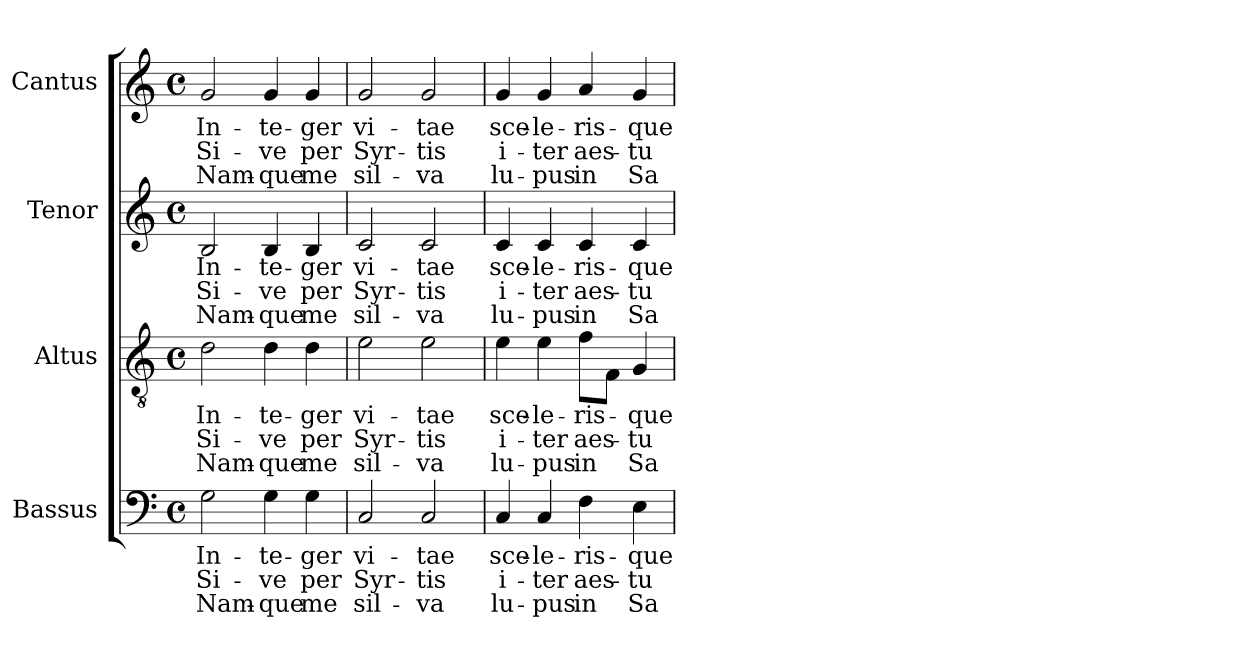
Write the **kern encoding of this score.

**kern	**text	**text	**text	**kern	**text	**text	**text	**kern	**text	**text	**text	**kern	**text	**text	**text
*part4	*part4	*part4	*part4	*part3	*part3	*part3	*part3	*part2	*part2	*part2	*part2	*part1	*part1	*part1	*part1
*staff4	*staff4	*staff4	*staff4	*staff3	*staff3	*staff3	*staff3	*staff2	*staff2	*staff2	*staff2	*staff1	*staff1	*staff1	*staff1
*I"Bassus	*	*	*	*I"Altus	*	*	*	*I"Tenor	*	*	*	*I"Cantus	*	*	*
*I'B.	*	*	*	*I'T.	*	*	*	*	*	*	*	*I'S.	*	*	*
!!LO:PB:g=z
*clefF4	*	*	*	*clefGv2	*	*	*	*clefG2	*	*	*	*clefG2	*	*	*
*	*	*	*	*ITrd7c12	*	*	*	*	*	*	*	*	*	*	*
*k[]	*	*	*	*k[]	*	*	*	*k[]	*	*	*	*k[]	*	*	*
*C:	*	*	*	*C:	*	*	*	*C:	*	*	*	*C:	*	*	*
*M4/4	*	*	*	*M4/4	*	*	*	*M4/4	*	*	*	*M4/4	*	*	*
*met(c)	*	*	*	*met(c)	*	*	*	*met(c)	*	*	*	*met(c)	*	*	*
=1	=1	=1	=1	=1	=1	=1	=1	=1	=1	=1	=1	=1	=1	=1	=1
!	!LO:LY:b:color=#000000	!LO:LY:b:color=#000000	!LO:LY:b:color=#000000	!	!	!	!	!	!	!	!	!	!	!	!
!	!	!	!	!	!LO:LY:b:color=#000000	!LO:LY:b:color=#000000	!LO:LY:b:color=#000000	!	!	!	!	!	!	!	!
!	!	!	!	!	!	!	!	!	!LO:LY:b:color=#000000	!LO:LY:b:color=#000000	!LO:LY:b:color=#000000	!	!	!	!
!	!	!	!	!	!	!	!	!	!	!	!	!	!LO:LY:b:color=#000000	!LO:LY:b:color=#000000	!LO:LY:b:color=#000000
2Gi\	In-	Si-	Nam-	2Di\	In-	Si-	Nam-	2Bi/	In-	Si-	Nam-	2gi/	In-	Si-	Nam-
!	!LO:LY:b:color=#000000	!LO:LY:b:color=#000000	!LO:LY:b:color=#000000	!	!	!	!	!	!	!	!	!	!	!	!
!	!	!	!	!	!LO:LY:b:color=#000000	!LO:LY:b:color=#000000	!LO:LY:b:color=#000000	!	!	!	!	!	!	!	!
!	!	!	!	!	!	!	!	!	!LO:LY:b:color=#000000	!LO:LY:b:color=#000000	!LO:LY:b:color=#000000	!	!	!	!
!	!	!	!	!	!	!	!	!	!	!	!	!	!LO:LY:b:color=#000000	!LO:LY:b:color=#000000	!LO:LY:b:color=#000000
4Gi\	-te-	-ve	-que	4Di\	-te-	-ve	-que	4Bi/	-te-	-ve	-que	4gi/	-te-	-ve	-que
!	!LO:LY:b:color=#000000	!LO:LY:b:color=#000000	!LO:LY:b:color=#000000	!	!	!	!	!	!	!	!	!	!	!	!
!	!	!	!	!	!LO:LY:b:color=#000000	!LO:LY:b:color=#000000	!LO:LY:b:color=#000000	!	!	!	!	!	!	!	!
!	!	!	!	!	!	!	!	!	!LO:LY:b:color=#000000	!LO:LY:b:color=#000000	!LO:LY:b:color=#000000	!	!	!	!
!	!	!	!	!	!	!	!	!	!	!	!	!	!LO:LY:b:color=#000000	!LO:LY:b:color=#000000	!LO:LY:b:color=#000000
4Gi\	-ger	per	me	4Di\	-ger	per	me	4Bi/	-ger	per	me	4gi/	-ger	per	me
=2	=2	=2	=2	=2	=2	=2	=2	=2	=2	=2	=2	=2	=2	=2	=2
!	!LO:LY:b:color=#000000	!LO:LY:b:color=#000000	!LO:LY:b:color=#000000	!	!	!	!	!	!	!	!	!	!	!	!
!	!	!	!	!	!LO:LY:b:color=#000000	!LO:LY:b:color=#000000	!LO:LY:b:color=#000000	!	!	!	!	!	!	!	!
!	!	!	!	!	!	!	!	!	!LO:LY:b:color=#000000	!LO:LY:b:color=#000000	!LO:LY:b:color=#000000	!	!	!	!
!	!	!	!	!	!	!	!	!	!	!	!	!	!LO:LY:b:color=#000000	!LO:LY:b:color=#000000	!LO:LY:b:color=#000000
2Ci/	vi-	Syr-	sil-	2Ei\	vi-	Syr-	sil-	2ci/	vi-	Syr-	sil-	2gi/	vi-	Syr-	sil-
!	!LO:LY:b:color=#000000	!LO:LY:b:color=#000000	!LO:LY:b:color=#000000	!	!	!	!	!	!	!	!	!	!	!	!
!	!	!	!	!	!LO:LY:b:color=#000000	!LO:LY:b:color=#000000	!LO:LY:b:color=#000000	!	!	!	!	!	!	!	!
!	!	!	!	!	!	!	!	!	!LO:LY:b:color=#000000	!LO:LY:b:color=#000000	!LO:LY:b:color=#000000	!	!	!	!
!	!	!	!	!	!	!	!	!	!	!	!	!	!LO:LY:b:color=#000000	!LO:LY:b:color=#000000	!LO:LY:b:color=#000000
2Ci/	-tae	-tis	-va	2Ei\	-tae	-tis	-va	2ci/	-tae	-tis	-va	2gi/	-tae	-tis	-va
=3	=3	=3	=3	=3	=3	=3	=3	=3	=3	=3	=3	=3	=3	=3	=3
!	!LO:LY:b:color=#000000	!LO:LY:b:color=#000000	!LO:LY:b:color=#000000	!	!	!	!	!	!	!	!	!	!	!	!
!	!	!	!	!	!LO:LY:b:color=#000000	!LO:LY:b:color=#000000	!LO:LY:b:color=#000000	!	!	!	!	!	!	!	!
!	!	!	!	!	!	!	!	!	!LO:LY:b:color=#000000	!LO:LY:b:color=#000000	!LO:LY:b:color=#000000	!	!	!	!
!	!	!	!	!	!	!	!	!	!	!	!	!	!LO:LY:b:color=#000000	!LO:LY:b:color=#000000	!LO:LY:b:color=#000000
4Ci/	sce-	i-	lu-	4Ei\	sce-	i-	lu-	4ci/	sce-	i-	lu-	4gi/	sce-	i-	lu-
!	!LO:LY:b:color=#000000	!LO:LY:b:color=#000000	!LO:LY:b:color=#000000	!	!	!	!	!	!	!	!	!	!	!	!
!	!	!	!	!	!LO:LY:b:color=#000000	!LO:LY:b:color=#000000	!LO:LY:b:color=#000000	!	!	!	!	!	!	!	!
!	!	!	!	!	!	!	!	!	!LO:LY:b:color=#000000	!LO:LY:b:color=#000000	!LO:LY:b:color=#000000	!	!	!	!
!	!	!	!	!	!	!	!	!	!	!	!	!	!LO:LY:b:color=#000000	!LO:LY:b:color=#000000	!LO:LY:b:color=#000000
4Ci/	-le-	-ter	-pus	4Ei\	-le-	-ter	-pus	4ci/	-le-	-ter	-pus	4gi/	-le-	-ter	-pus
!	!LO:LY:b:color=#000000	!LO:LY:b:color=#000000	!LO:LY:b:color=#000000	!	!	!	!	!	!	!	!	!	!	!	!
!	!	!	!	!	!LO:LY:b:color=#000000	!LO:LY:b:color=#000000	!LO:LY:b:color=#000000	!	!	!	!	!	!	!	!
!	!	!	!	!	!	!	!	!	!LO:LY:b:color=#000000	!LO:LY:b:color=#000000	!LO:LY:b:color=#000000	!	!	!	!
!	!	!	!	!	!	!	!	!	!	!	!	!	!LO:LY:b:color=#000000	!LO:LY:b:color=#000000	!LO:LY:b:color=#000000
4Fi\	-ris-	aes-	in	8Fi\L	-ris-	aes-	in	4ci/	-ris-	aes-	in	4ai/	-ris-	aes-	in
.	.	.	.	8FFi\J	.	.	.	.	.	.	.	.	.	.	.
!	!LO:LY:b:color=#000000	!LO:LY:b:color=#000000	!LO:LY:b:color=#000000	!	!	!	!	!	!	!	!	!	!	!	!
!	!	!	!	!	!LO:LY:b:color=#000000	!LO:LY:b:color=#000000	!LO:LY:b:color=#000000	!	!	!	!	!	!	!	!
!	!	!	!	!	!	!	!	!	!LO:LY:b:color=#000000	!LO:LY:b:color=#000000	!LO:LY:b:color=#000000	!	!	!	!
!	!	!	!	!	!	!	!	!	!	!	!	!	!LO:LY:b:color=#000000	!LO:LY:b:color=#000000	!LO:LY:b:color=#000000
4Ei\	-que	-tu-	Sa-	4GGi/	-que	-tu-	Sa-	4ci/	-que	-tu-	Sa-	4gi/	-que	-tu-	Sa-
=	=	=	=	=	=	=	=	=	=	=	=	=	=	=	=
*-	*-	*-	*-	*-	*-	*-	*-	*-	*-	*-	*-	*-	*-	*-	*-
